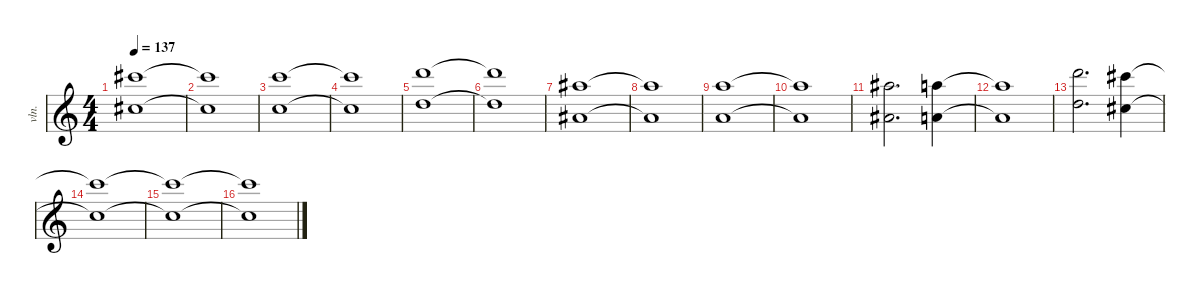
\defaultSystemsLayout 4
\hideDynamics
\bracketExtendMode nobrackets
\otherSystemsTrackNameOrientation horizontal
\track ("Per Wiberg" "vln.") {instrument stringensemble1}
\staff {score}
\tuning (E4 B3 G3 D3 A2 E2)
\ts (4 4)
\tempo 137
\clef g2
\ks c
(21.1{acc #} 18.3{acc #}).1{dy f beam Down} |
(21.1{t acc #} 18.3{t acc #}).1{beam Down} |
(20.1 17.3).1{beam Down} |
(20.1{t} 17.3{t}).1{beam Down} |
(22.1 19.3).1{beam Down} |
(22.1{t} 19.3{t}).1{beam Down} |
(18.1{acc #} 15.3{acc #}).1{beam Down} |
(18.1{t acc #} 15.3{t acc #}).1{beam Down} |
(17.1 14.3).1{beam Down} |
(17.1{t} 14.3{t}).1{beam Down} |
(18.1{acc #} 15.3{acc #}).2{d beam Down} (17.1 14.3).4{beam Down} |
(17.1{t} 14.3{t}).1{beam Down} |
(22.1 19.3).2{d beam Down} (21.1{acc #} 18.3{acc #}).4{beam Down} |
(21.1{t acc #} 18.3{t acc #}).1{beam Down} |
(21.1{t acc #} 18.3{t acc #}).1{beam Down} |
(21.1{t acc #} 18.3{t acc #}).1{beam Down}
